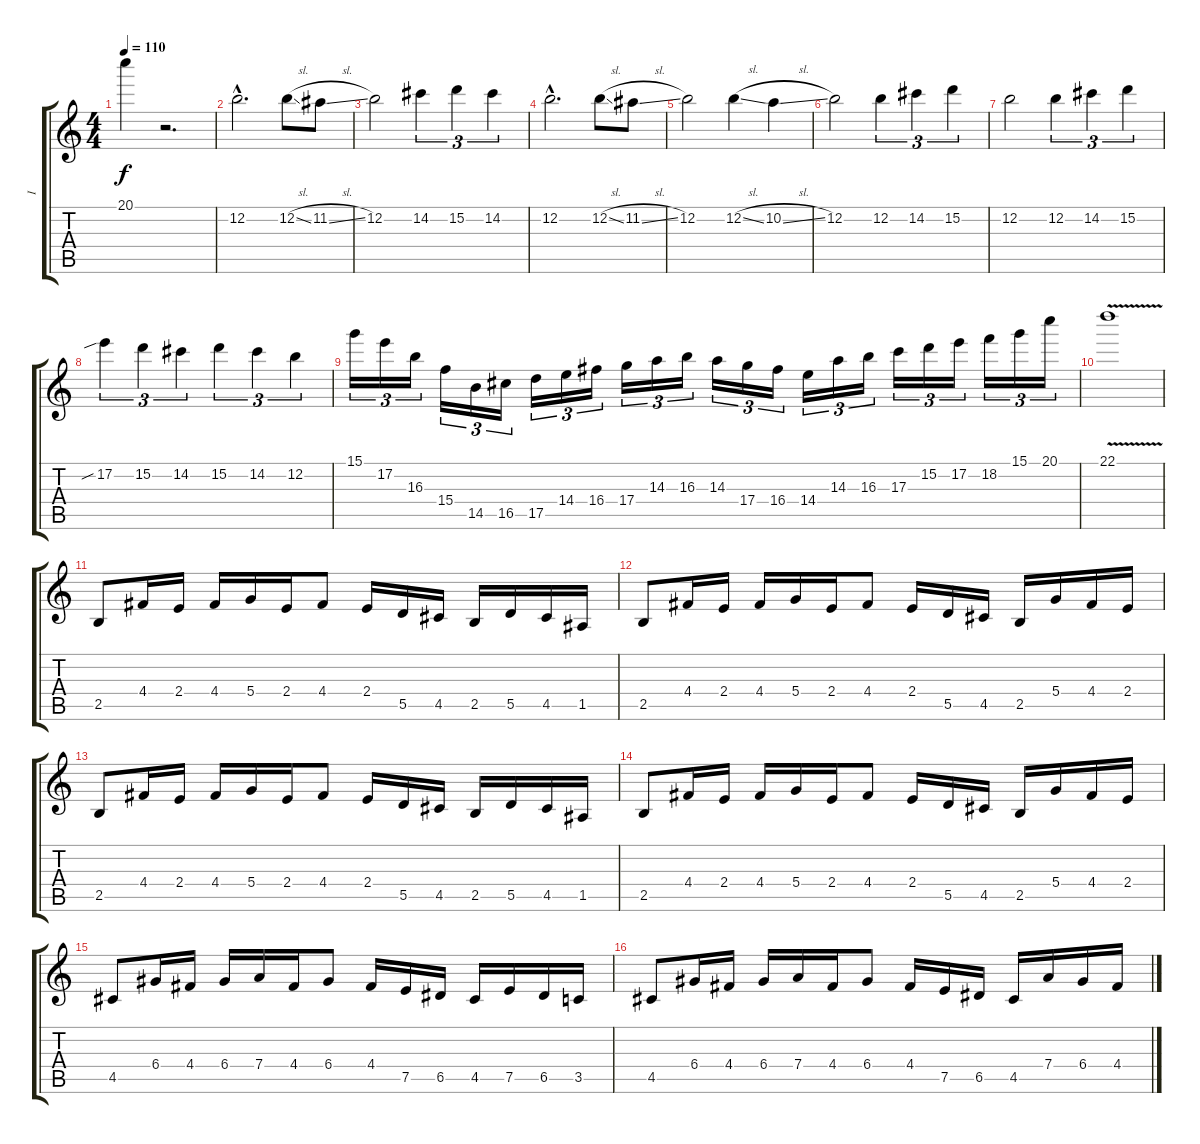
\track ("I" "I") {instrument distortionguitar}
\staff {score tabs}
\tuning (E4 B3 G3 D3 A2 E2) {hide}
\ts (4 4)
\tempo 110
\clef g2
\ks c
20.1.4{dy f} r.2{d} |
12.2{hac}.2{d} 12.2{sl}.8 11.2{sl}.8 |
12.2.2 14.2.4{tu (3 2)} 15.2.4{tu (3 2)} 14.2.4{tu (3 2)} |
12.2{hac}.2{d} 12.2{sl}.8 11.2{sl}.8 |
12.2.2 12.2{sl}.4 10.2{sl}.4 |
12.2.2 12.2.4{tu (3 2)} 14.2.4{tu (3 2)} 15.2.4{tu (3 2)} |
12.2.2 12.2.4{tu (3 2)} 14.2.4{tu (3 2)} 15.2.4{tu (3 2)} |
17.2{sib}.4{tu (3 2)} 15.2.4{tu (3 2)} 14.2.4{tu (3 2)} 15.2.4{tu (3 2)} 14.2.4{tu (3 2)} 12.2.4{tu (3 2)} |
15.1.16{tu (3 2)} 17.2.16{tu (3 2)} 16.3.16{tu (3 2)} 15.4.16{tu (3 2)} 14.5.16{tu (3 2)} 16.5.16{tu (3 2)} 17.5.16{tu (3 2)} 14.4.16{tu (3 2)} 16.4.16{tu (3 2)} 17.4.16{tu (3 2)} 14.3.16{tu (3 2)} 16.3.16{tu (3 2)} 14.3.16{tu (3 2)} 17.4.16{tu (3 2)} 16.4.16{tu (3 2)} 14.4.16{tu (3 2)} 14.3.16{tu (3 2)} 16.3.16{tu (3 2)} 17.3.16{tu (3 2)} 15.2.16{tu (3 2)} 17.2.16{tu (3 2)} 18.2.16{tu (3 2)} 15.1.16{tu (3 2)} 20.1.16{tu (3 2)} |
22.1{v}.1 |
2.5.8 4.4.16 2.4.16 4.4.16 5.4.16 2.4.16 4.4.8 2.4.16 5.5.16 4.5.16 2.5.16 5.5.16 4.5.16 1.5.16 |
2.5.8 4.4.16 2.4.16 4.4.16 5.4.16 2.4.16 4.4.8 2.4.16 5.5.16 4.5.16 2.5.16 5.4.16 4.4.16 2.4.16 |
2.5.8 4.4.16 2.4.16 4.4.16 5.4.16 2.4.16 4.4.8 2.4.16 5.5.16 4.5.16 2.5.16 5.5.16 4.5.16 1.5.16 |
2.5.8 4.4.16 2.4.16 4.4.16 5.4.16 2.4.16 4.4.8 2.4.16 5.5.16 4.5.16 2.5.16 5.4.16 4.4.16 2.4.16 |
4.5.8 6.4.16 4.4.16 6.4.16 7.4.16 4.4.16 6.4.8 4.4.16 7.5.16 6.5.16 4.5.16 7.5.16 6.5.16 3.5.16 |
4.5.8 6.4.16 4.4.16 6.4.16 7.4.16 4.4.16 6.4.8 4.4.16 7.5.16 6.5.16 4.5.16 7.4.16 6.4.16 4.4.16
